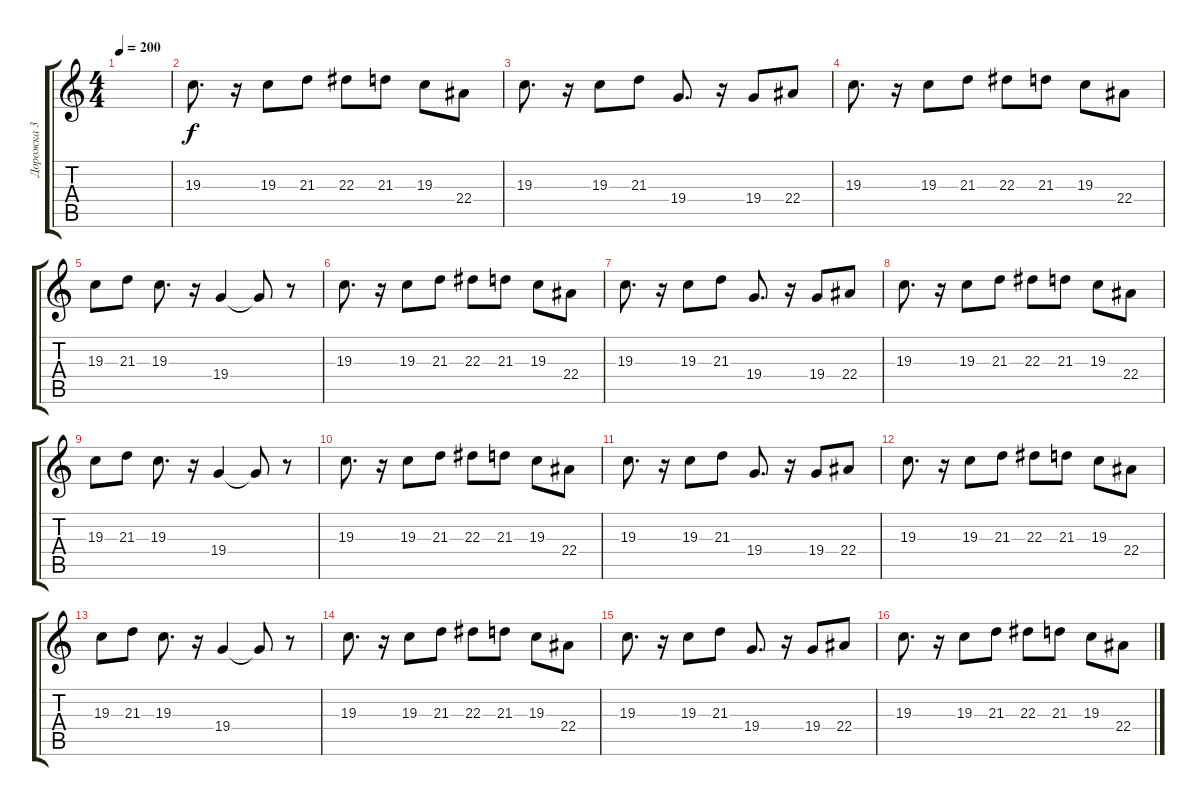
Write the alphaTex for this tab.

\track ("Дорожка 3" "Дорожка 3") {instrument accordion}
\staff {score tabs}
\tuning (D4 A3 F3 C3 G2 D2) {hide}
\ts (4 4)
\tempo 200
\clef g2
\ks c
|
19.3.8{d} r.16 19.3.8 21.3.8 22.3.8 21.3.8 19.3.8 22.4.8 |
19.3.8{d} r.16 19.3.8 21.3.8 19.4.8{d} r.16 19.4.8 22.4.8 |
19.3.8{d} r.16 19.3.8 21.3.8 22.3.8 21.3.8 19.3.8 22.4.8 |
19.3.8 21.3.8 19.3.8{d} r.16 19.4.4 19.4{t}.8 r.8 |
19.3.8{d} r.16 19.3.8 21.3.8 22.3.8 21.3.8 19.3.8 22.4.8 |
19.3.8{d} r.16 19.3.8 21.3.8 19.4.8{d} r.16 19.4.8 22.4.8 |
19.3.8{d} r.16 19.3.8 21.3.8 22.3.8 21.3.8 19.3.8 22.4.8 |
19.3.8 21.3.8 19.3.8{d} r.16 19.4.4 19.4{t}.8 r.8 |
19.3.8{d} r.16 19.3.8 21.3.8 22.3.8 21.3.8 19.3.8 22.4.8 |
19.3.8{d} r.16 19.3.8 21.3.8 19.4.8{d} r.16 19.4.8 22.4.8 |
19.3.8{d} r.16 19.3.8 21.3.8 22.3.8 21.3.8 19.3.8 22.4.8 |
19.3.8 21.3.8 19.3.8{d} r.16 19.4.4 19.4{t}.8 r.8 |
19.3.8{d} r.16 19.3.8 21.3.8 22.3.8 21.3.8 19.3.8 22.4.8 |
19.3.8{d} r.16 19.3.8 21.3.8 19.4.8{d} r.16 19.4.8 22.4.8 |
19.3.8{d} r.16 19.3.8 21.3.8 22.3.8 21.3.8 19.3.8 22.4.8
